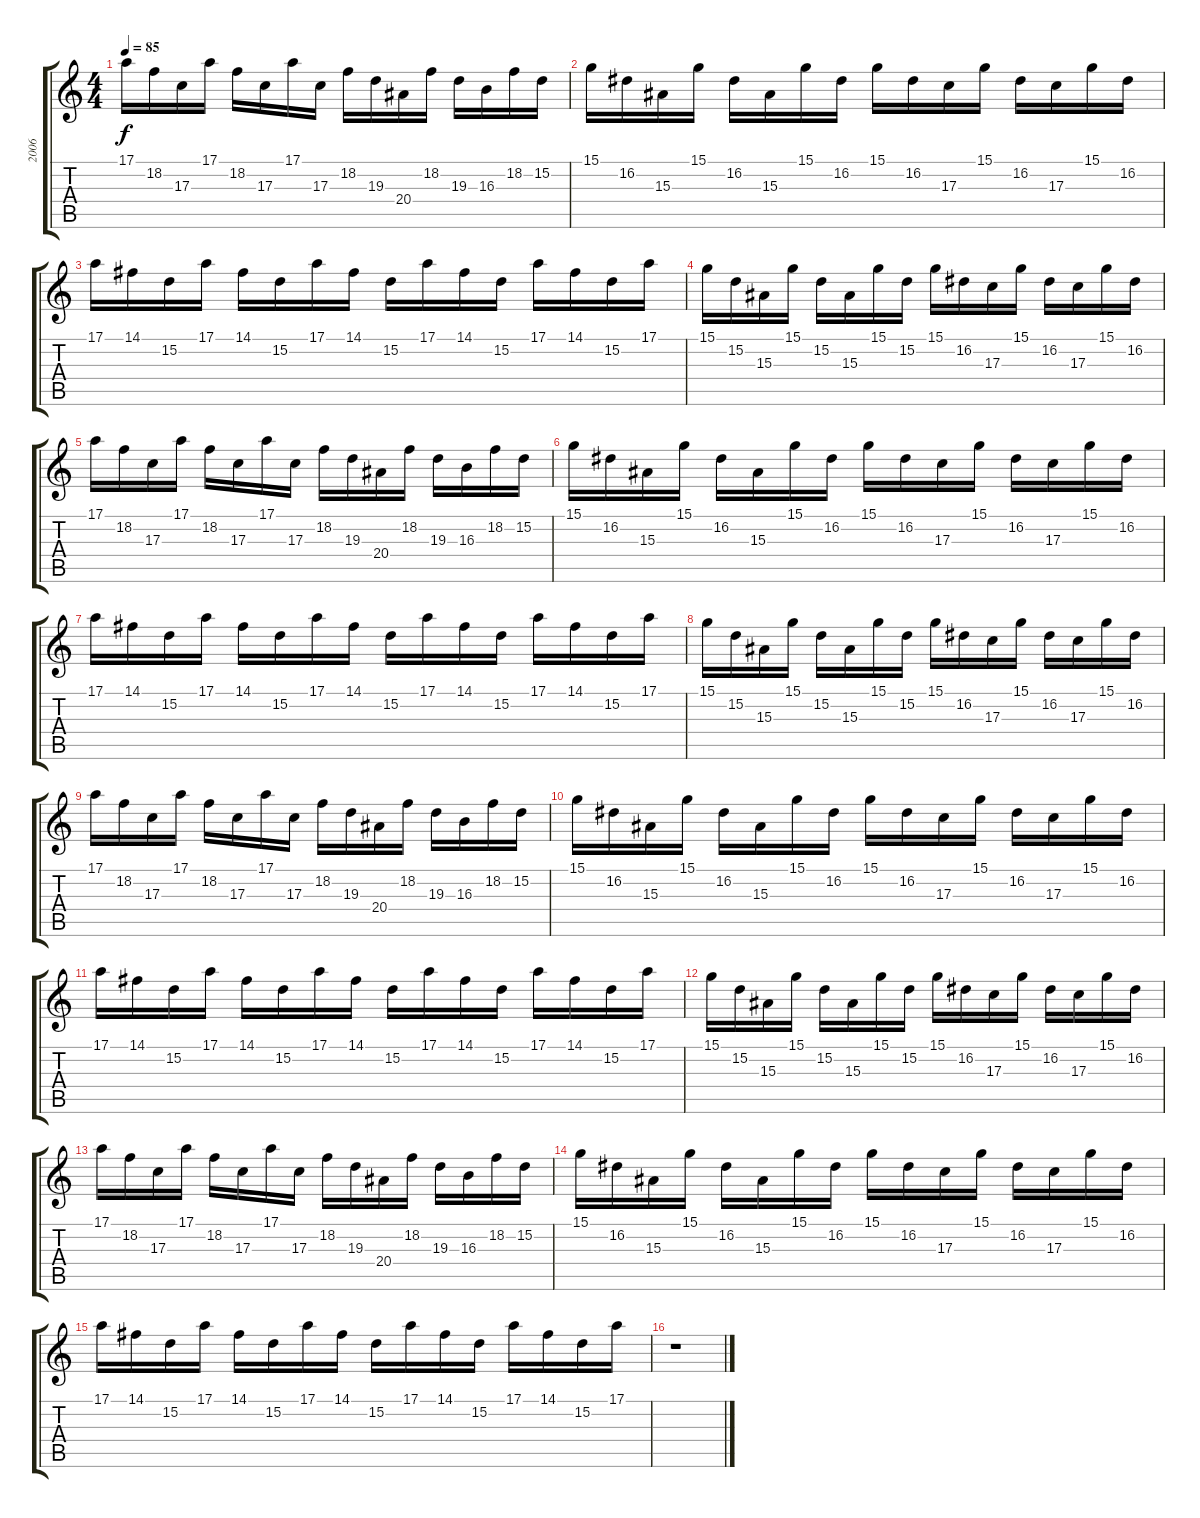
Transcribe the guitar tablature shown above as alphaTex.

\track ("2006" "2006") {instrument pizzicatostrings}
\staff {score tabs}
\tuning (E4 B3 G3 D3 A2 E2) {hide}
\ts (4 4)
\tempo 85
\clef g2
\ks c
17.1.16{dy f} 18.2.16 17.3.16 17.1.16 18.2.16 17.3.16 17.1.16 17.3.16 18.2.16 19.3.16 20.4.16 18.2.16 19.3.16 16.3.16 18.2.16 15.2.16 |
15.1.16 16.2.16 15.3.16 15.1.16 16.2.16 15.3.16 15.1.16 16.2.16 15.1.16 16.2.16 17.3.16 15.1.16 16.2.16 17.3.16 15.1.16 16.2.16 |
17.1.16 14.1.16 15.2.16 17.1.16 14.1.16 15.2.16 17.1.16 14.1.16 15.2.16 17.1.16 14.1.16 15.2.16 17.1.16 14.1.16 15.2.16 17.1.16 |
15.1.16 15.2.16 15.3.16 15.1.16 15.2.16 15.3.16 15.1.16 15.2.16 15.1.16 16.2.16 17.3.16 15.1.16 16.2.16 17.3.16 15.1.16 16.2.16 |
17.1.16 18.2.16 17.3.16 17.1.16 18.2.16 17.3.16 17.1.16 17.3.16 18.2.16 19.3.16 20.4.16 18.2.16 19.3.16 16.3.16 18.2.16 15.2.16 |
15.1.16 16.2.16 15.3.16 15.1.16 16.2.16 15.3.16 15.1.16 16.2.16 15.1.16 16.2.16 17.3.16 15.1.16 16.2.16 17.3.16 15.1.16 16.2.16 |
17.1.16 14.1.16 15.2.16 17.1.16 14.1.16 15.2.16 17.1.16 14.1.16 15.2.16 17.1.16 14.1.16 15.2.16 17.1.16 14.1.16 15.2.16 17.1.16 |
15.1.16 15.2.16 15.3.16 15.1.16 15.2.16 15.3.16 15.1.16 15.2.16 15.1.16 16.2.16 17.3.16 15.1.16 16.2.16 17.3.16 15.1.16 16.2.16 |
17.1.16 18.2.16 17.3.16 17.1.16 18.2.16 17.3.16 17.1.16 17.3.16 18.2.16 19.3.16 20.4.16 18.2.16 19.3.16 16.3.16 18.2.16 15.2.16 |
15.1.16 16.2.16 15.3.16 15.1.16 16.2.16 15.3.16 15.1.16 16.2.16 15.1.16 16.2.16 17.3.16 15.1.16 16.2.16 17.3.16 15.1.16 16.2.16 |
17.1.16 14.1.16 15.2.16 17.1.16 14.1.16 15.2.16 17.1.16 14.1.16 15.2.16 17.1.16 14.1.16 15.2.16 17.1.16 14.1.16 15.2.16 17.1.16 |
15.1.16 15.2.16 15.3.16 15.1.16 15.2.16 15.3.16 15.1.16 15.2.16 15.1.16 16.2.16 17.3.16 15.1.16 16.2.16 17.3.16 15.1.16 16.2.16 |
17.1.16 18.2.16 17.3.16 17.1.16 18.2.16 17.3.16 17.1.16 17.3.16 18.2.16 19.3.16 20.4.16 18.2.16 19.3.16 16.3.16 18.2.16 15.2.16 |
15.1.16 16.2.16 15.3.16 15.1.16 16.2.16 15.3.16 15.1.16 16.2.16 15.1.16 16.2.16 17.3.16 15.1.16 16.2.16 17.3.16 15.1.16 16.2.16 |
17.1.16 14.1.16 15.2.16 17.1.16 14.1.16 15.2.16 17.1.16 14.1.16 15.2.16 17.1.16 14.1.16 15.2.16 17.1.16 14.1.16 15.2.16 17.1.16 |
r.1
